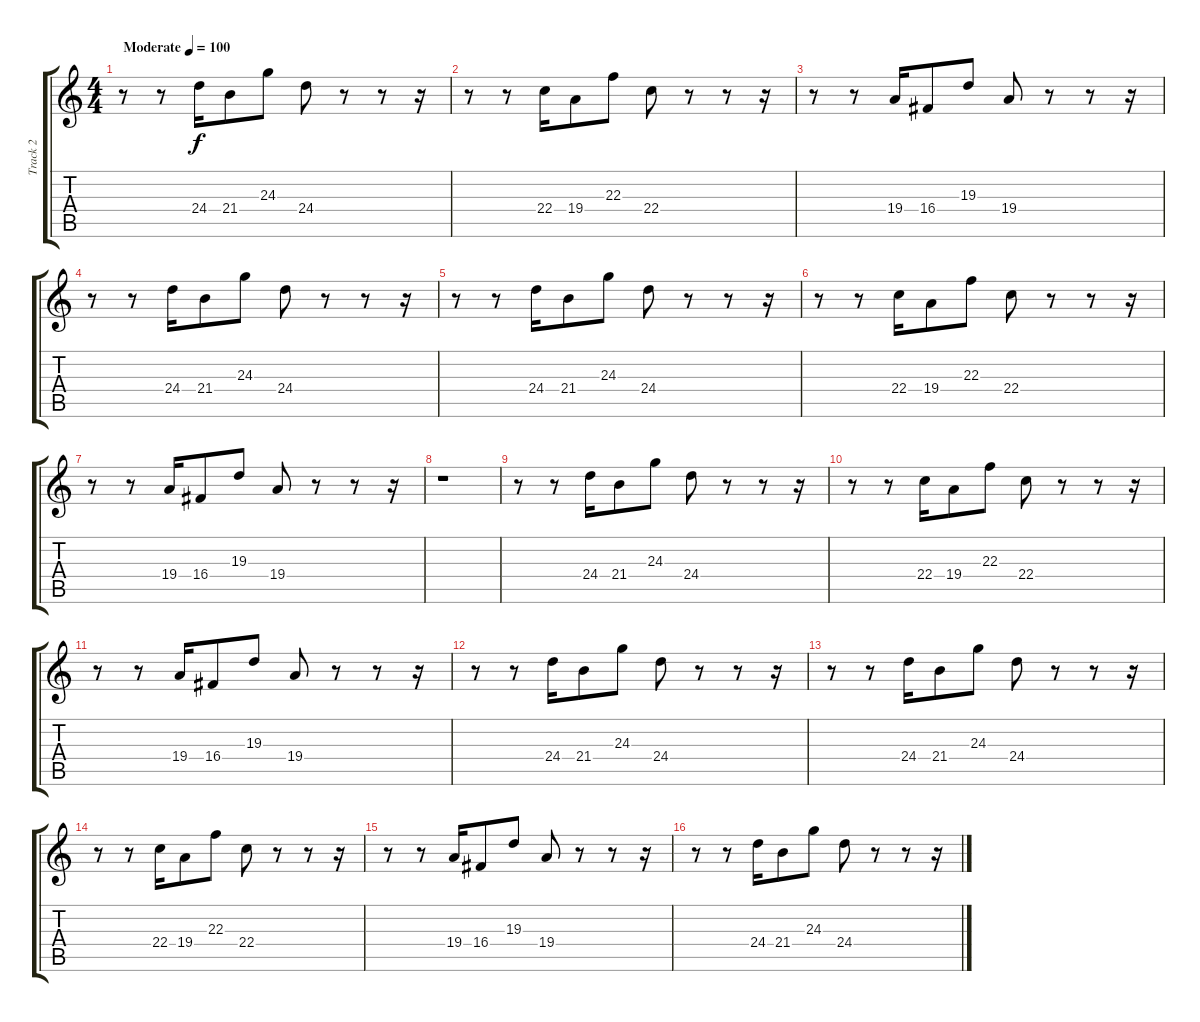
\track ("Track 2" "Track 2") {instrument lead1square}
\staff {score tabs}
\tuning (E4 B3 G3 D3 A2 E2) {hide}
\ts (4 4)
\tempo (100 "Moderate")
\clef g2
\ks c
r.8{dy f instrument lead1square} r.8 24.4.16 21.4.8 24.3.8 24.4.8 r.8 r.8 r.16 |
r.8 r.8 22.4.16 19.4.8 22.3.8 22.4.8 r.8 r.8 r.16 |
r.8 r.8 19.4.16 16.4.8 19.3.8 19.4.8 r.8 r.8 r.16 |
r.8 r.8 24.4.16 21.4.8 24.3.8 24.4.8 r.8 r.8 r.16 |
r.8 r.8 24.4.16 21.4.8 24.3.8 24.4.8 r.8 r.8 r.16 |
r.8 r.8 22.4.16 19.4.8 22.3.8 22.4.8 r.8 r.8 r.16 |
r.8 r.8 19.4.16 16.4.8 19.3.8 19.4.8 r.8 r.8 r.16 |
r.1 |
r.8 r.8 24.4.16 21.4.8 24.3.8 24.4.8 r.8 r.8 r.16 |
r.8 r.8 22.4.16 19.4.8 22.3.8 22.4.8 r.8 r.8 r.16 |
r.8 r.8 19.4.16 16.4.8 19.3.8 19.4.8 r.8 r.8 r.16 |
r.8 r.8 24.4.16 21.4.8 24.3.8 24.4.8 r.8 r.8 r.16 |
r.8 r.8 24.4.16 21.4.8 24.3.8 24.4.8 r.8 r.8 r.16 |
r.8 r.8 22.4.16 19.4.8 22.3.8 22.4.8 r.8 r.8 r.16 |
r.8 r.8 19.4.16 16.4.8 19.3.8 19.4.8 r.8 r.8 r.16 |
r.8 r.8 24.4.16 21.4.8 24.3.8 24.4.8 r.8 r.8 r.16
